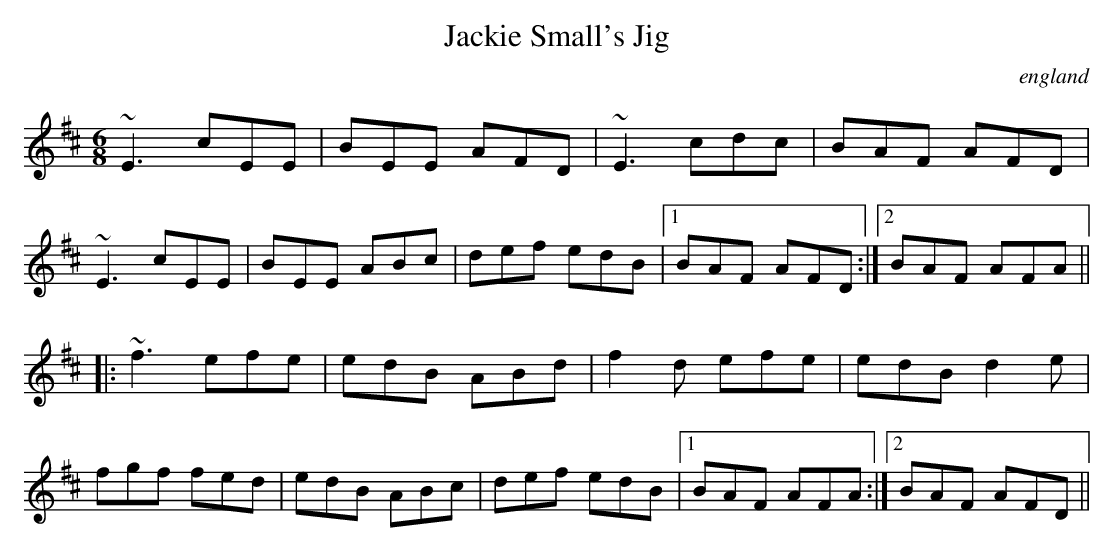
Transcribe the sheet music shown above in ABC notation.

X:1
T:Jackie Small's Jig
O:england
M:6/8
L:1/8
K:Edor
~E3 cEE|BEE AFD|~E3 cdc|BAF AFD|
~E3 cEE|BEE ABc|def edB|1 BAF AFD:|2 BAF AFA||
|:~f3 efe|edB ABd|f2d efe|edB d2e|
fgf fed|edB ABc|def edB|1 BAF AFA:|2 BAF AFD||
